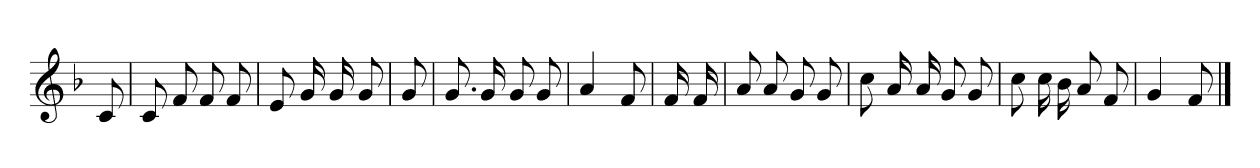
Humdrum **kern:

**kern
*part1
*staff1
*clefG2
*k[b-]
*F:
=
8c
=1
8c
8f
8f
8f
=2
8e
16g
16g
8g
=3
8g
=4
8.g
16g
8g
8g
=5
4a
8f
=6
16f
16f
=7
8a
8a
8g
8g
=8
8cc
16a
16a
8g
8g
=9
8cc
16cc
16b-
8a
8f
=10
4g
8f
==
*-
